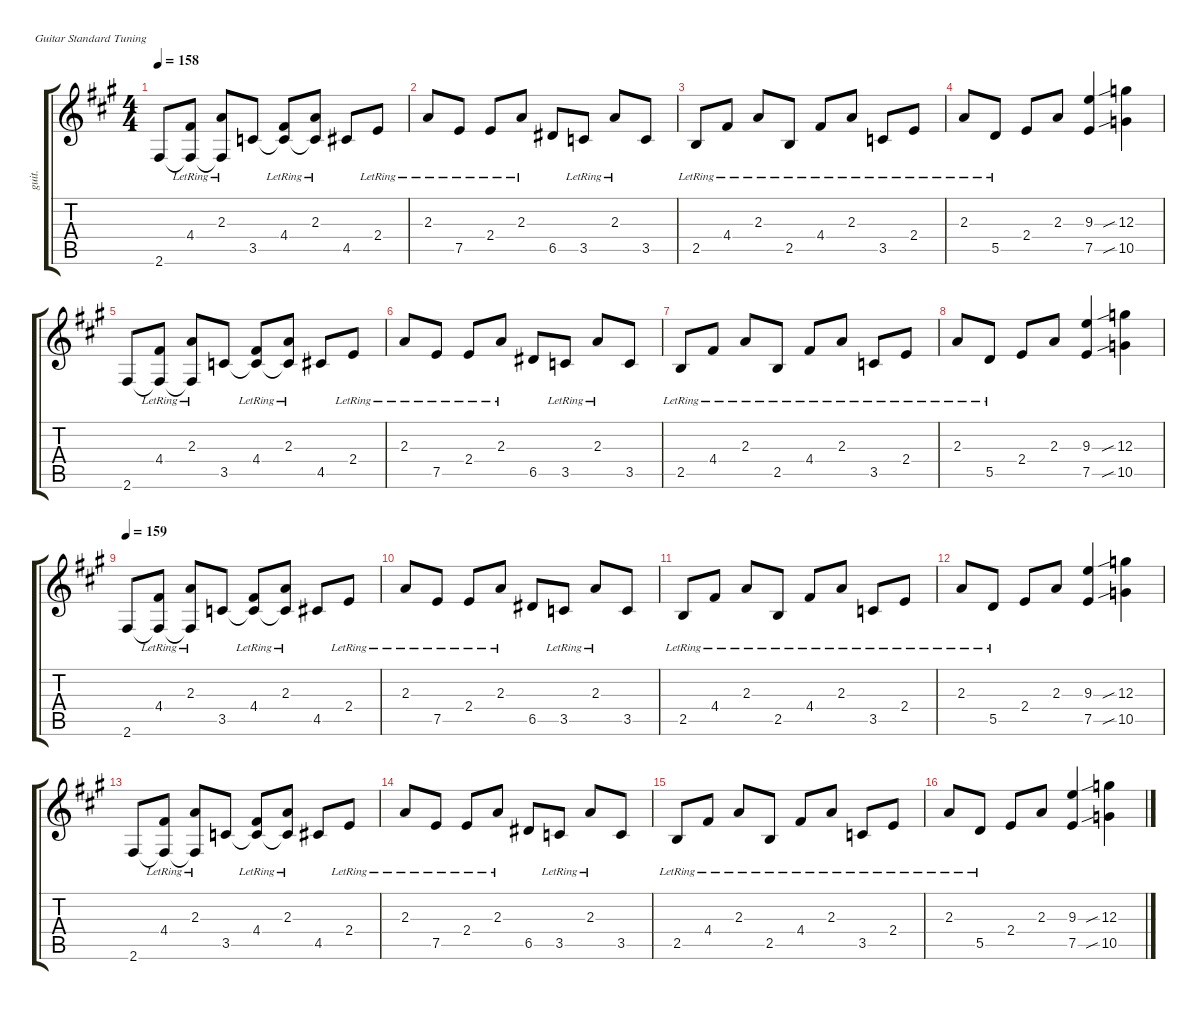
\defaultSystemsLayout 4
\hideDynamics
\bracketExtendMode groupsimilarinstruments
\otherSystemsTrackNameOrientation horizontal
\track ("Guitar 1-hid" "guit.") {defaultSystemsLayout 8 mute instrument electricguitarjazz}
\staff {score tabs}
\tuning (E4 B3 G3 D3 A2 E2)
\ts (4 4)
\tempo 158
\clef g2
\ks f#minor
2.6{acc #}.8{dy f} (4.4{lr acc #} 2.6{t acc #}).8 (2.3{lr acc forcenatural} 2.6{t acc #}).8 3.5{acc forcenatural}.8 (4.4{lr acc #} 3.5{t acc forcenatural}).8 (2.3{lr acc forcenatural} 3.5{t acc forcenatural}).8 4.5{acc #}.8 2.4{lr acc forcenatural}.8 |
2.3{lr acc forcenatural}.8 7.5{lr acc forcenatural}.8 2.4{lr acc forcenatural}.8 2.3{lr acc forcenatural}.8 6.5{acc #}.8 3.5{lr acc forcenatural}.8 2.3{lr acc forcenatural}.8 3.5{acc forcenatural}.8 |
2.5{lr acc forcenatural}.8 4.4{lr acc #}.8 2.3{lr acc forcenatural}.8 2.5{lr acc forcenatural}.8 4.4{lr acc #}.8 2.3{lr acc forcenatural}.8 3.5{lr acc forcenatural}.8 2.4{lr acc forcenatural}.8 |
2.3{lr acc forcenatural}.8 5.5{lr acc forcenatural}.8 2.4{acc forcenatural}.8 2.3{acc forcenatural}.8 (9.3{acc forcenatural} 7.5{acc forcenatural}).4 (12.3{sib acc forcenatural} 10.5{sib acc forcenatural}).4 |
2.6{acc #}.8 (4.4{lr acc #} 2.6{t acc #}).8 (2.3{lr acc forcenatural} 2.6{t acc #}).8 3.5{acc forcenatural}.8 (4.4{lr acc #} 3.5{t acc forcenatural}).8 (2.3{lr acc forcenatural} 3.5{t acc forcenatural}).8 4.5{acc #}.8 2.4{lr acc forcenatural}.8 |
2.3{lr acc forcenatural}.8 7.5{lr acc forcenatural}.8 2.4{lr acc forcenatural}.8 2.3{lr acc forcenatural}.8 6.5{acc #}.8 3.5{lr acc forcenatural}.8 2.3{lr acc forcenatural}.8 3.5{acc forcenatural}.8 |
2.5{lr acc forcenatural}.8 4.4{lr acc #}.8 2.3{lr acc forcenatural}.8 2.5{lr acc forcenatural}.8 4.4{lr acc #}.8 2.3{lr acc forcenatural}.8 3.5{lr acc forcenatural}.8 2.4{lr acc forcenatural}.8 |
2.3{lr acc forcenatural}.8 5.5{lr acc forcenatural}.8 2.4{acc forcenatural}.8 2.3{acc forcenatural}.8 (9.3{acc forcenatural} 7.5{acc forcenatural}).4 (12.3{sib acc forcenatural} 10.5{sib acc forcenatural}).4 |
\tempo 159
2.6{acc #}.8 (4.4{lr acc #} 2.6{t acc #}).8 (2.3{lr acc forcenatural} 2.6{t acc #}).8 3.5{acc forcenatural}.8 (4.4{lr acc #} 3.5{t acc forcenatural}).8 (2.3{lr acc forcenatural} 3.5{t acc forcenatural}).8 4.5{acc #}.8 2.4{lr acc forcenatural}.8 |
2.3{lr acc forcenatural}.8 7.5{lr acc forcenatural}.8 2.4{lr acc forcenatural}.8 2.3{lr acc forcenatural}.8 6.5{acc #}.8 3.5{lr acc forcenatural}.8 2.3{lr acc forcenatural}.8 3.5{acc forcenatural}.8 |
2.5{lr acc forcenatural}.8 4.4{lr acc #}.8 2.3{lr acc forcenatural}.8 2.5{lr acc forcenatural}.8 4.4{lr acc #}.8 2.3{lr acc forcenatural}.8 3.5{lr acc forcenatural}.8 2.4{lr acc forcenatural}.8 |
2.3{lr acc forcenatural}.8 5.5{lr acc forcenatural}.8 2.4{acc forcenatural}.8 2.3{acc forcenatural}.8 (9.3{acc forcenatural} 7.5{acc forcenatural}).4 (12.3{sib acc forcenatural} 10.5{sib acc forcenatural}).4 |
2.6{acc #}.8 (4.4{lr acc #} 2.6{t acc #}).8 (2.3{lr acc forcenatural} 2.6{t acc #}).8 3.5{acc forcenatural}.8 (4.4{lr acc #} 3.5{t acc forcenatural}).8 (2.3{lr acc forcenatural} 3.5{t acc forcenatural}).8 4.5{acc #}.8 2.4{lr acc forcenatural}.8 |
2.3{lr acc forcenatural}.8 7.5{lr acc forcenatural}.8 2.4{lr acc forcenatural}.8 2.3{lr acc forcenatural}.8 6.5{acc #}.8 3.5{lr acc forcenatural}.8 2.3{lr acc forcenatural}.8 3.5{acc forcenatural}.8 |
2.5{lr acc forcenatural}.8 4.4{lr acc #}.8 2.3{lr acc forcenatural}.8 2.5{lr acc forcenatural}.8 4.4{lr acc #}.8 2.3{lr acc forcenatural}.8 3.5{lr acc forcenatural}.8 2.4{lr acc forcenatural}.8 |
2.3{lr acc forcenatural}.8 5.5{lr acc forcenatural}.8 2.4{acc forcenatural}.8 2.3{acc forcenatural}.8 (9.3{acc forcenatural} 7.5{acc forcenatural}).4 (12.3{sib acc forcenatural} 10.5{sib acc forcenatural}).4
